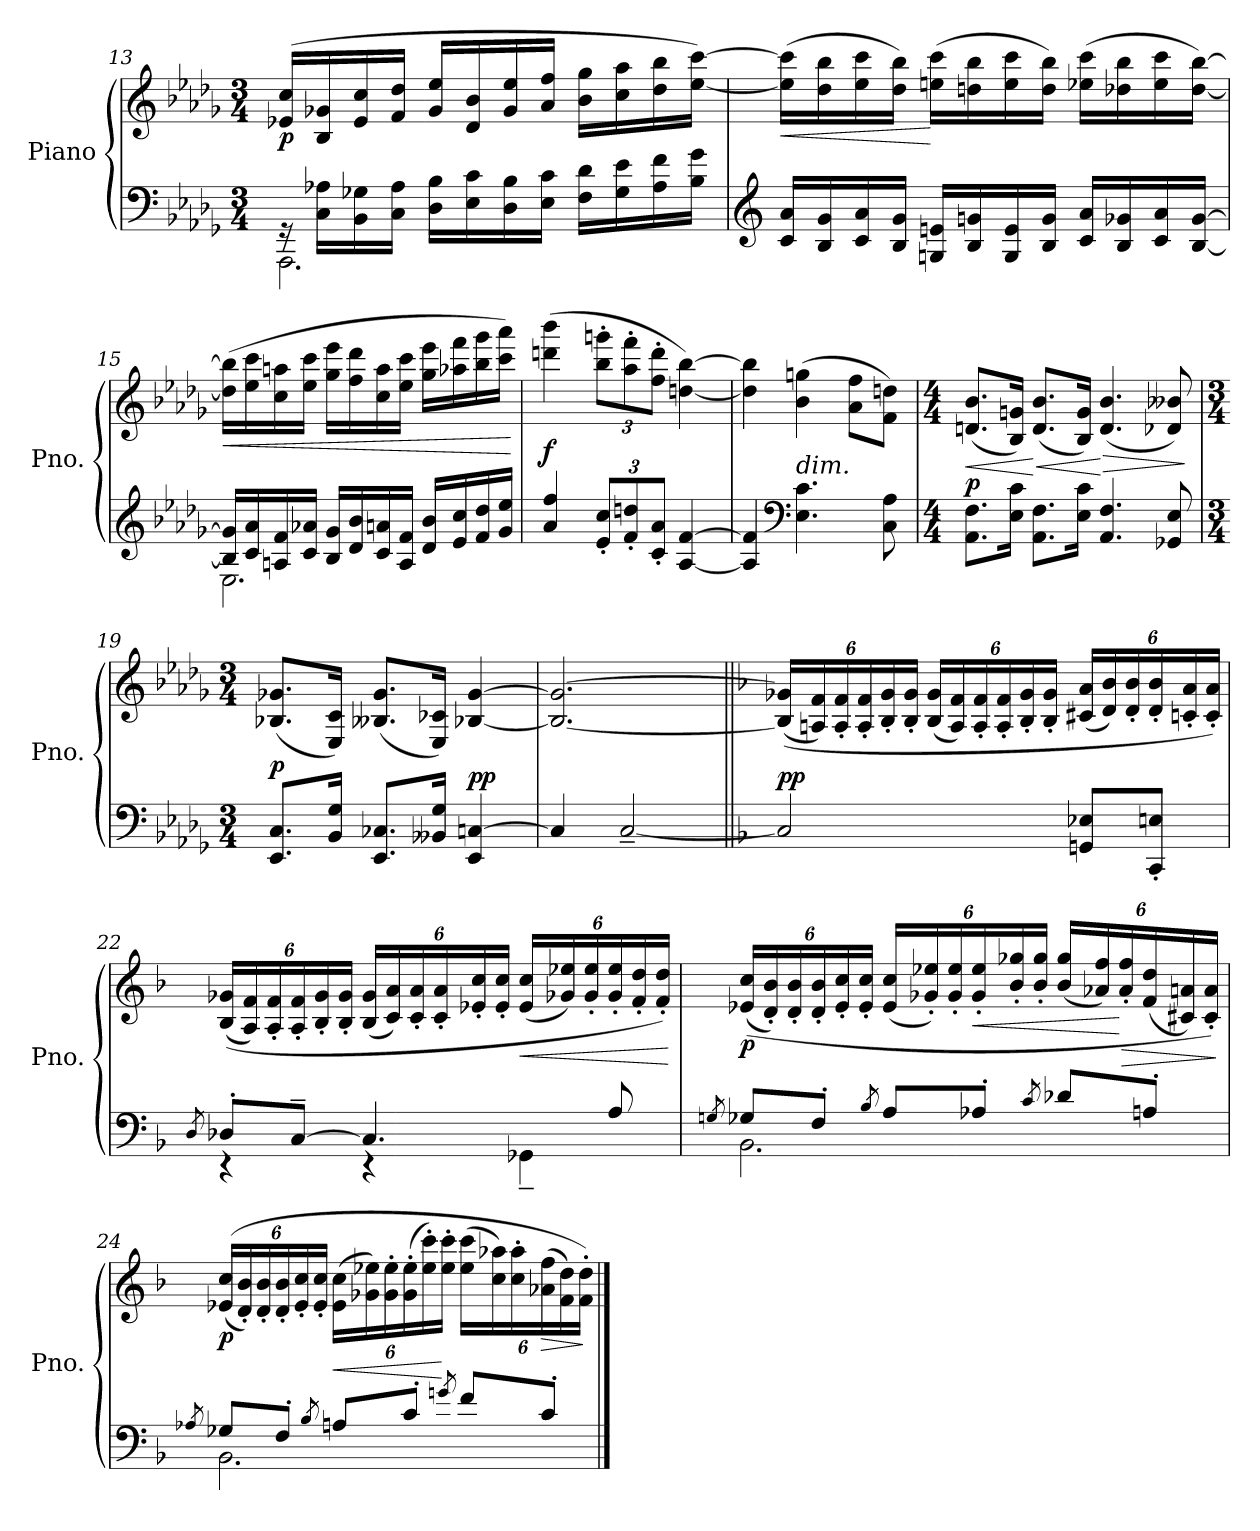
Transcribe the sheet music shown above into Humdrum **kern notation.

**kern	**kern	**dynam
*part1	*part1	*part1
*staff2	*staff1	*staff1/2
*I"Piano	*	*
*I'Pno.	*	*
*clefF4	*clefG2	*
*k[b-e-a-d-g-]	*k[b-e-a-d-g-]	*
*M3/4	*M3/4	*
=13	=13	=13
*^	*	*
!	!	!	!LO:DY:b
16rGG	2.AAA-\	(>16e-X/ 16cc/LL	p
16C\ 16A-X\LL	.	16B-/ 16g-X/	.
16BB-\ 16G-X\	.	16e-/ 16cc/	.
16C\ 16A-\JJ	.	16f/ 16dd-/JJ	.
16D-\ 16B-\LL	.	16g-/ 16ee-/LL	.
16E-\ 16c\	.	16d-/ 16b-/	.
16D-\ 16B-\	.	16g-/ 16ee-/	.
16E-\ 16c\JJ	.	16a-/ 16ff/JJ	.
16F\ 16d-\LL	.	16b-\ 16gg-\LL	.
16G-\ 16e-\	.	16cc\ 16aa-\	.
16A-\ 16f\	.	16dd-\ 16bb-\	.
16B-\ 16g-\JJ	.	[16ee-\ [16ccc\JJ)	.
*v	*v	*	*
!!LO:LB:g=z
=14	=14	=14
*clefG2	*	*
!	!	!LO:HP:b
16c/ 16a-/LL	(>16ee-\] 16ccc\]LL	<
16B-/ 16g-/	16dd-\ 16bb-\	.
16c/ 16a-/	16ee-\ 16ccc\	.
16B-/ 16g-/JJ	16dd-\ 16bb-\JJ)	.
16Gn/ 16en/LL	(>16een\ 16ccc\LL	[
16B-/ 16gn/	16ddn\ 16bb-\	.
16G/ 16e/	16ee\ 16ccc\	.
16B-/ 16g/JJ	16dd\ 16bb-\JJ)	.
16c/ 16a-/LL	(>16ee-X\ 16ccc\LL	.
16B-/ 16g-X/	16dd-X\ 16bb-\	.
16c/ 16a-/	16ee-\ 16ccc\	.
[16B-/ [16g-/JJ	[16dd-\ [16bb-\JJ)	.
=15	=15	=15
*^	*	*
!	!	!	!LO:HP:b
16B-/] 16g-/]LL	2.E-\	(>16dd-\] 16bb-\]LL	<
16c/ 16a-/	.	16ee-\ 16ccc\	.
16An/ 16f/	.	16cc\ 16aan\	.
16c/ 16a-X/JJ	.	16ee-\ 16ccc\JJ	.
16B-/ 16g-/LL	.	16gg-\ 16eee-\LL	.
16d-/ 16b-/	.	16ff\ 16ddd-\	.
16c/ 16an/	.	16cc\ 16aa\	.
16A/ 16f/JJ	.	16ee-\ 16ccc\JJ	.
16d-/ 16b-/LL	.	16gg-\ 16eee-\LL	.
16e-/ 16cc/	.	16aa-X\ 16fff\	.
16f/ 16dd-/	.	16bb-\ 16ggg-\	.
16g-/ 16ee-/JJ	.	16ccc\ 16aaa-\JJ)	.
*v	*v	*	*
.	.	[
!!LO:PB:g=z
=16	=16	=16
!	!	!LO:DY:a=2
4a-/ 4ff/	(>4dddn\ 4bbb-\	f
*Xbrackettup	*Xbrackettup	*
12e-/' 12cc/'L	12bb-\' 12gggn\'L	.
12f/' 12ddn/'	12aa-\' 12fff\'	.
12c/' 12a-/'J	12ff\' 12ddd\'J	.
[4A-/ [4f/	[4ddn\ [4bb-\)	.
=17	=17	=17
4A-/] 4f/]	4dd\] 4bb-\]	.
*clefF4	*	*
!LO:TX:a:i:t=dim.	!	!
4.E-\ 4.c\	(>4b-\ 4ggn\	.
.	8a-\ 8ff\L	.
8C\ 8A-\	8f\ 8ddn\J)	.
=18	=18	=18
*M4/4	*M4/4	*
!	!	!LO:HP:b
!	!	!LO:DY:n=1:a=2
8.AA-\ 8.F\L	(<8.dn/ 8.b-/L	< p
16E-\ 16c\Jk	16B-/ 16gn/Jk)	.
!	!	!LO:HP:n=1:b
8.AA-\ 8.F\L	(<8.d/ 8.b-/L	[ <
16E-\ 16c\Jk	16B-/ 16g/Jk)	.
!	!	!LO:HP:n=1:b
4.AA-/ 4.F/	(<4.d/ 4.b-/	[ >
8GG-X/ 8E-/	8d-X/ 8b--X/)	.
.	.	]
=19	=19	=19
*M3/4	*M3/4	*
!	!	!LO:DY:a=2
8.EE-/ 8.C/L	(<8.B-X/ 8.g-X/L	p
16BB-/ 16G-/Jk	16E-/ 16c/Jk)	.
8.EE-/ 8.C-X/L	(<8.B--X/ 8.g-/L	.
16BB--X/ 16G-/Jk	16E-/ 16c-X/Jk)	.
!	!	!LO:DY:a=2
4EE-/ [4Cn/	[4B-X/ [4g-/	pp
!!LO:LB:g=z
=20	=20	=20
4C/]	2.B-/_ 2.g-/_	.
[2C~/	.	.
=21||	=21||	=21||
*k[b-]	*k[b-]	*
!	!	!LO:DY:a=2
2C/]	(<(>24B-/] 24g-X/]LL	pp
.	24An/ 24f/)	.
.	24A/' 24f/'	.
.	24A/' 24f/'	.
.	24B-/' 24g-/'	.
.	24B-/' 24g-/'JJ	.
.	(<24B-/ 24g-/LL	.
.	24A/ 24f/)	.
.	24A/' 24f/'	.
.	24A/' 24f/'	.
.	24B-/' 24g-/'	.
.	24B-/' 24g-/'JJ	.
8GGn/ 8E-X/L	(<24c#X/ 24a/LL	.
.	24d/ 24b-/)	.
.	24d/' 24b-/'	.
8CC/' 8En/'J	24d/' 24b-/'	.
.	24cn/' 24a/'	.
.	24c/' 24a/'JJ)	.
!!LO:LB:g=z
=22	=22	=22
8qD/	.	.
*^	*	*
8D-X'/L	4r	(<(>24B-/ 24g-X/LL	.
.	.	24A/ 24f/)	.
.	.	24A/' 24f/'	.
[8C~/J	.	24A/' 24f/'	.
.	.	24B-/' 24g-/'	.
.	.	24B-/' 24g-/'JJ	.
4.C/]	4r	(<24B-/ 24g-/LL	.
.	.	24c/ 24a/)	.
.	.	24c/' 24a/'	.
.	.	24c/' 24a/'	.
.	.	24e-X/' 24cc/'	.
.	.	24e-/' 24cc/'JJ	.
!	!	!	!LO:HP:b
.	4GG-X~\	(<24e-/ 24cc/LL	<
.	.	24g-X/ 24ee-X/)	.
.	.	24g-/' 24ee-/'	.
8A/	.	24g-/' 24ee-/'	.
.	.	24f/' 24dd/'	.
.	.	24f/' 24dd/'JJ)	.
*v	*v	*	*
.	.	[
=23	=23	=23
8qGn/	.	.
*^	*	*
!	!	!	!LO:DY:b
8G-X/L	2.BB-\	(<(>24e-X/ 24cc/LL	p
.	.	24d/' 24b-/')	.
.	.	24d/' 24b-/'	.
8F'/J	.	24d/' 24b-/'	.
.	.	24e-/' 24cc/'	.
.	.	24e-/' 24cc/'JJ	.
8qB-/	.	.	.
8A/L	.	(<24e-/ 24cc/LL	.
.	.	24g-X/' 24ee-X/')	.
.	.	24g-/' 24ee-/'	.
!	!	!	!LO:HP:b
8A-X'/J	.	24g-/' 24ee-/'	<
.	.	24b-/' 24gg-X/'	.
.	.	24b-/' 24gg-/'JJ	.
8qc/	.	.	.
8d-X/L	.	(<24b-/ 24gg-/LL	.
.	.	24a-X/ 24ff/)	.
!	!	!	!LO:HP:n=1:b
.	.	24a-/' 24ff/'	[ >
8An'/J	.	(<24f/ 24dd/	.
.	.	24c#X/ 24an/)	.
.	.	24c#/' 24a/'JJ)	.
*v	*v	*	*
.	.	]
!!LO:LB:g=z
=24	=24	=24
8qA-X/	.	.
*^	*	*
!	!	!	!LO:DY:b
8G-X/L	2.BB-\	(<(>24e-X/ 24cc/LL	p
.	.	24d/' 24b-/')	.
.	.	24d/' 24b-/'	.
8F'/J	.	24d/' 24b-/'	.
.	.	24e-/' 24cc/'	.
.	.	24e-/' 24cc/'JJ	.
8qB-/	.	.	.
!	!	!	!LO:HP:b
8An/L	.	(>24e-\ 24cc\LL	<
.	.	24g-X\ 24ee-X\)	.
.	.	24g-\' 24ee-\'	.
8c'/J	.	(>24g-\' 24ee-\'	.
.	.	24ee-\' 24ccc\')	.
.	.	24ee-\' 24ccc\'JJ	[
8qgn/	.	.	.
8f/L	.	(>24ee-\ 24ccc\LL	.
.	.	24cc\ 24aa-X\)	.
.	.	24cc\' 24aa-\'	.
!	!	!	!LO:HP:b
8c'/J	.	(>24a-X\ 24ff\	>
.	.	24f\ 24dd\)	.
.	.	24f\' 24dd\'JJ)	.
*v	*v	*	*
.	.	]
==	==	==
*-	*-	*-
